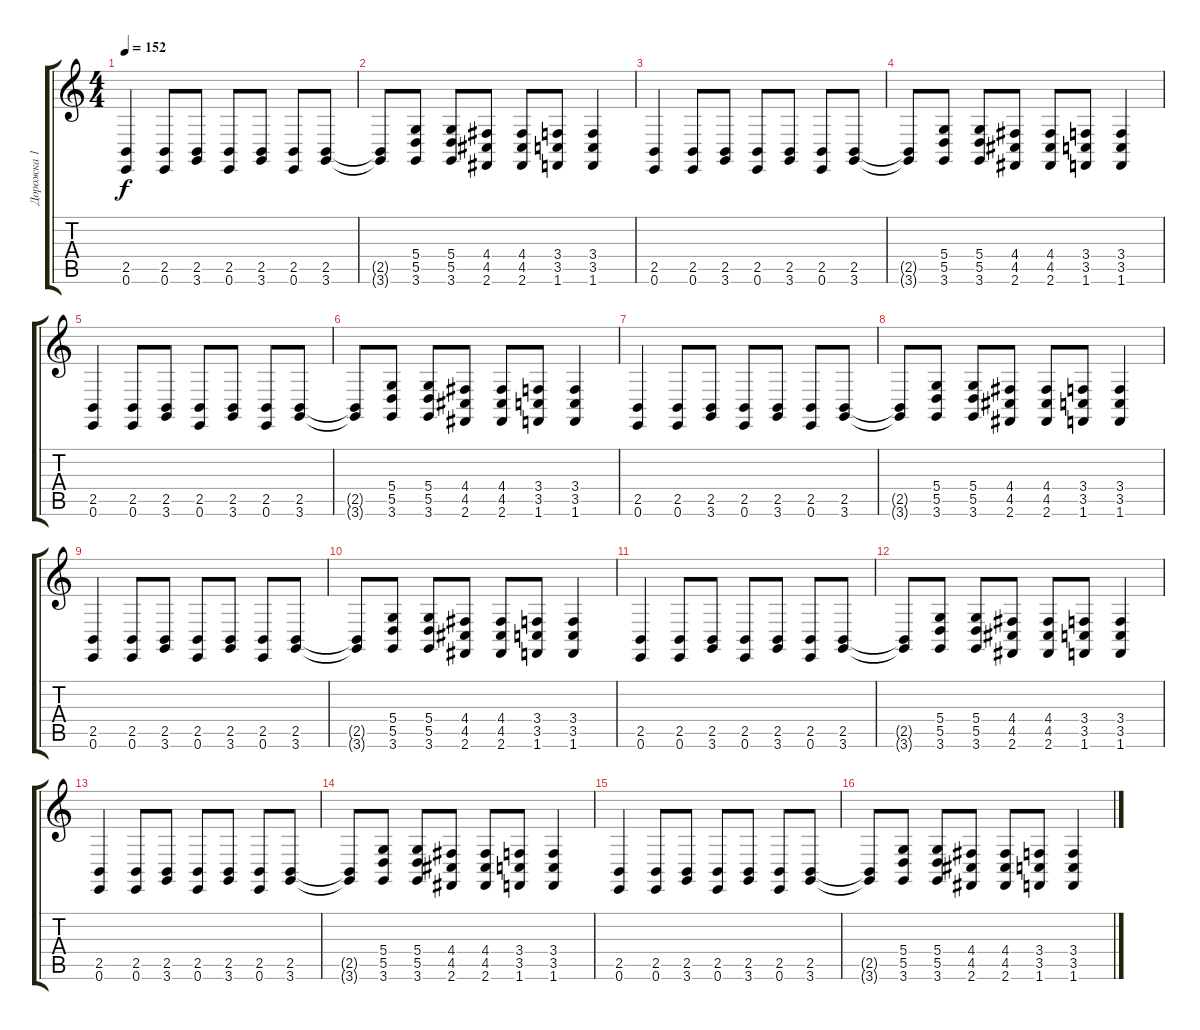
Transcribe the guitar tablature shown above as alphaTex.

\track ("Дорожка 1" "Дорожка 1") {instrument drawbarorgan}
\staff {score tabs}
\tuning (E4 B3 G3 D3 A2 E2) {hide}
\ts (4 4)
\tempo 152
\clef g2
\ks c
(2.5 0.6).4{dy f} (2.5 0.6).8 (2.5 3.6).8 (2.5 0.6).8 (2.5 3.6).8 (2.5 0.6).8 (2.5 3.6).8 |
(2.5{t} 3.6{t}).8 (5.4 5.5 3.6).8 (5.4 5.5 3.6).8 (4.4 4.5 2.6).8 (4.4 4.5 2.6).8 (3.4 3.5 1.6).8 (3.4 3.5 1.6).4 |
(2.5 0.6).4 (2.5 0.6).8 (2.5 3.6).8 (2.5 0.6).8 (2.5 3.6).8 (2.5 0.6).8 (2.5 3.6).8 |
(2.5{t} 3.6{t}).8 (5.4 5.5 3.6).8 (5.4 5.5 3.6).8 (4.4 4.5 2.6).8 (4.4 4.5 2.6).8 (3.4 3.5 1.6).8 (3.4 3.5 1.6).4 |
(2.5 0.6).4 (2.5 0.6).8 (2.5 3.6).8 (2.5 0.6).8 (2.5 3.6).8 (2.5 0.6).8 (2.5 3.6).8 |
(2.5{t} 3.6{t}).8 (5.4 5.5 3.6).8 (5.4 5.5 3.6).8 (4.4 4.5 2.6).8 (4.4 4.5 2.6).8 (3.4 3.5 1.6).8 (3.4 3.5 1.6).4 |
(2.5 0.6).4 (2.5 0.6).8 (2.5 3.6).8 (2.5 0.6).8 (2.5 3.6).8 (2.5 0.6).8 (2.5 3.6).8 |
(2.5{t} 3.6{t}).8 (5.4 5.5 3.6).8 (5.4 5.5 3.6).8 (4.4 4.5 2.6).8 (4.4 4.5 2.6).8 (3.4 3.5 1.6).8 (3.4 3.5 1.6).4 |
(2.5 0.6).4 (2.5 0.6).8 (2.5 3.6).8 (2.5 0.6).8 (2.5 3.6).8 (2.5 0.6).8 (2.5 3.6).8 |
(2.5{t} 3.6{t}).8 (5.4 5.5 3.6).8 (5.4 5.5 3.6).8 (4.4 4.5 2.6).8 (4.4 4.5 2.6).8 (3.4 3.5 1.6).8 (3.4 3.5 1.6).4 |
(2.5 0.6).4 (2.5 0.6).8 (2.5 3.6).8 (2.5 0.6).8 (2.5 3.6).8 (2.5 0.6).8 (2.5 3.6).8 |
(2.5{t} 3.6{t}).8 (5.4 5.5 3.6).8 (5.4 5.5 3.6).8 (4.4 4.5 2.6).8 (4.4 4.5 2.6).8 (3.4 3.5 1.6).8 (3.4 3.5 1.6).4 |
(2.5 0.6).4 (2.5 0.6).8 (2.5 3.6).8 (2.5 0.6).8 (2.5 3.6).8 (2.5 0.6).8 (2.5 3.6).8 |
(2.5{t} 3.6{t}).8 (5.4 5.5 3.6).8 (5.4 5.5 3.6).8 (4.4 4.5 2.6).8 (4.4 4.5 2.6).8 (3.4 3.5 1.6).8 (3.4 3.5 1.6).4 |
(2.5 0.6).4 (2.5 0.6).8 (2.5 3.6).8 (2.5 0.6).8 (2.5 3.6).8 (2.5 0.6).8 (2.5 3.6).8 |
(2.5{t} 3.6{t}).8 (5.4 5.5 3.6).8 (5.4 5.5 3.6).8 (4.4 4.5 2.6).8 (4.4 4.5 2.6).8 (3.4 3.5 1.6).8 (3.4 3.5 1.6).4
